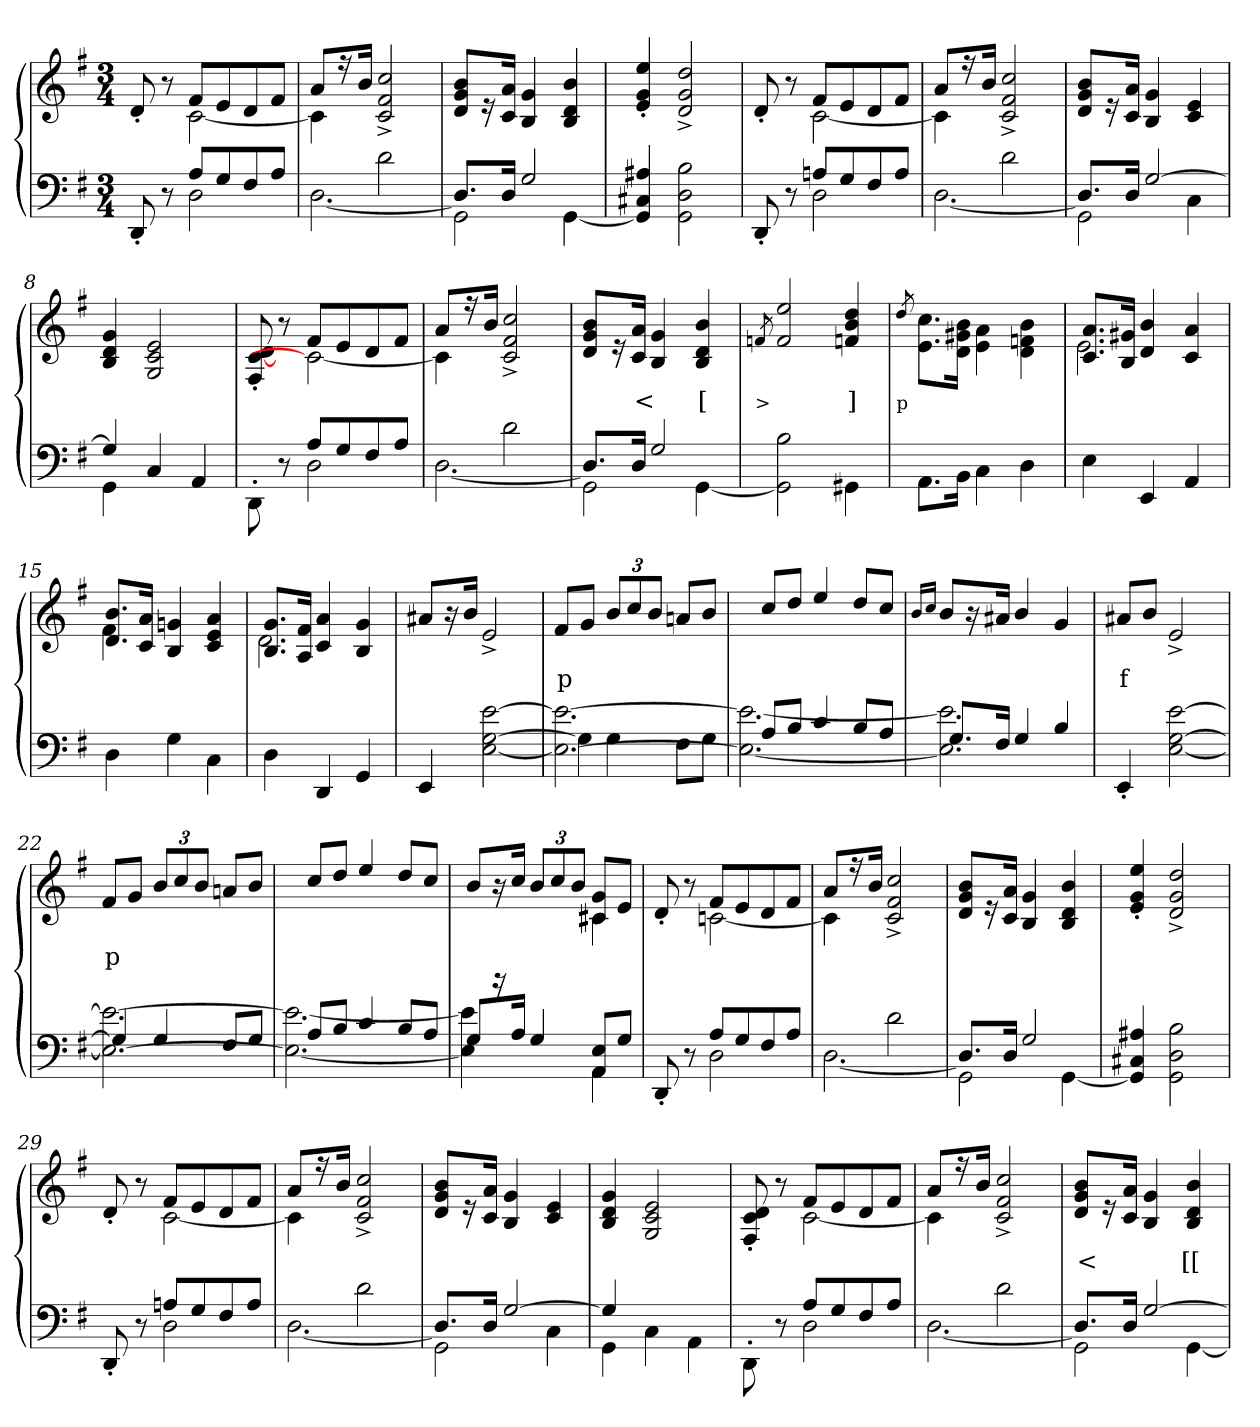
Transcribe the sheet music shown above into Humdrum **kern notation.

**kern	**kern	**text
*part2	*part1	*part1
*staff2	*staff1	*staff1
*clefF4	*clefG2	*
*k[f#]	*k[f#]	*
*G:	*G:	*
*M3/4	*M3/4	*
=1	=1	=1
*^	*^	*
8DD'>	4ryy	8d'>	4ryy	.
8r	.	8r	.	.
8AL	2D	8f#L	[2c	.
8G	.	8e	.	.
8F#	.	8d	.	.
8AJ	.	8f#J	.	.
=2	=2	=2	=2	=2
4ryy	[2.D	8aL	4c]	.
.	.	16r	.	.
.	.	16bJk	.	.
2d\	.	2cc^> 2f#^> 2c^>	2ryy	.
*	*	*v	*v	*
=3	=3	=3	=3
8.DL]	2GG	8b 8g 8dL	.
.	.	16r	.
16DJk	.	16a 16cJk	.
2G	.	4g 4B	.
.	[4GG	4b 4d 4B	.
*v	*v	*	*
=4	=4	=4
4A#X 4C#X 4GG]	4ee'> 4g'> 4e'>	.
2B 2D 2GG	2dd^> 2g^> 2d^>	.
=5	=5	=5
*^	*^	*
8DD'>	4ryy	8d'>	4ryy	.
8r	.	8r	.	.
8AnL	2D	8f#L	[2c	.
8G	.	8e	.	.
8F#	.	8d	.	.
8AJ	.	8f#J	.	.
=6	=6	=6	=6	=6
4ryy	[2.D	8aL	4c]	.
.	.	16r	.	.
.	.	16bJk	.	.
2d\	.	2cc^> 2f#^> 2c^>	2ryy	.
*	*	*v	*v	*
=7	=7	=7	=7
8.DL]	2GG	8b 8g 8dL	.
.	.	16r	.
16DJk	.	16a 16cJk	.
[2G	.	4g 4B	.
.	4C	4e 4c	.
=8	=8	=8	=8
4G]	4GG	4g 4d 4B	.
2ryy	4C	2e 2c 2G	.
.	4AA	.	.
=9	=9	=9	=9
*	*	*^	*
8DD'>\	4ryy	8d'> [8c'> 8F#'>	4ryy	.
8r	.	8r	.	.
8AL	2D	8f#L	2c_	.
8G	.	8e	.	.
8F#	.	8d	.	.
8AJ	.	8f#J	.	.
=10	=10	=10	=10	=10
4ryy	[2.D	8aL	4c]	.
.	.	16r	.	.
.	.	16bJk	.	.
2d\	.	2cc^> 2f#^> 2c^>	2ryy	.
*	*	*v	*v	*
=11	=11	=11	=11
8.DL]	2GG	8b 8g 8dL	.
.	.	16r	.
16DJk	.	16a 16cJk	<
2G	.	4g 4B	.
.	[4GG	4b 4d 4B	[
*v	*v	*	*
=12	=12	=12
.	8qfn/	>
2B\ 2GG\]	2ee/ 2f]	.
4GG#X\	4dd 4b 4fn	]
=13	=13	=13
.	8qdd/	p
8.AA\L	8.cc\ 8.eL	.
16BBJk	16b 16g#X 16dJk	.
4C\	4a\ 4e	.
4D\	4b\ 4fn 4d	.
=14	=14	=14
*	*^	*
4E	8.a 8.cL	2.e	.
.	16g#X 16BJk	.	.
4EE	4b 4d	.	.
4AA	4a 4c	.	.
=15	=15	=15	=15
4D	8.b 8.dL	4f#	.
.	16a 16cJk	.	.
4G	4gn 4B	2ryy	.
4C\	4a 4e 4c	.	.
=16	=16	=16	=16
4D\	8.g 8.BL	2.d	.
.	16f# 16AJk	.	.
4DD	4a 4c	.	.
4GG	4g 4B	.	.
*	*v	*v	*
=17	=17	=17
4EE	8a#X/L	.
.	16r	f
.	16bJk	.
[2e [2G [2E	2e^>	.
=18	=18	=18
*^	*	*
2.e\_ 2.E_	4G\]	8f#L	p
.	.	8gJ	.
.	4G\	12b/L	.
.	.	12cc	.
.	.	12bJ	.
.	8F#\L	8anL	.
.	8GJ	8bJ	.
=19	=19	=19	=19
8AL	2.e_ 2.E_	8cc/L	.
8BJ	.	8ddJ	.
4c	.	4ee/	.
8BL	.	8dd/L	.
8AJ	.	8ccJ	.
=20	=20	=20	=20
.	.	16qb/LL	.
.	.	16qcc/JJ	.
2.e\] 2.E]	8.G/L	8b/L	.
.	.	16r	.
.	16F#Jk	16a#XJk	.
.	4G/	4b/	.
.	4B/	4g	.
*v	*v	*	*
=21	=21	=21
4EE'>	8a#X/L	f
.	8bJ	.
[2e [2G [2E	2e^>	.
=22	=22	=22
*^	*	*
2.e\_ 2.E_	4G/]	8f#L	p
.	.	8gJ	.
.	4G/	12b/L	.
.	.	12cc	.
.	.	12bJ	.
.	8F#/L	8anL	.
.	8GJ	8bJ	.
=23	=23	=23	=23
8AL	2.e_ 2.E_	8cc/L	.
8BJ	.	8ddJ	.
4c	.	4ee/	.
8BL	.	8dd/L	.
8AJ	.	8ccJ	.
=24	=24	=24	=24
*	*	*^	*
8GL	4e] 4E]	8b/L	2ryy	.
16r	.	16r	.	.
16AJk	.	16ccJk	.	.
4G/	4ryy	12b/L	.	.
.	.	12cc	.	.
.	.	12bJ	.	.
8E 8AAL	4AA	8g 8c#XL	4c#	.
8GJ	.	8eJ	.	.
=25	=25	=25	=25	=25
8DD'>	4ryy	8d'>	4ryy	.
8r	.	8r	.	.
8AL	2D	8f#L	[2cn	.
8G	.	8e	.	.
8F#	.	8d	.	.
8AJ	.	8f#J	.	.
=26	=26	=26	=26	=26
4ryy	[2.D	8aL	4c]	.
.	.	16r	.	.
.	.	16bJk	.	.
2d\	.	2cc^> 2f#^> 2c^>	2ryy	.
*	*	*v	*v	*
=27	=27	=27	=27
8.DL]	2GG	8b/ 8g 8dL	.
.	.	16r	.
16DJk	.	16a 16cJk	.
2G	.	4g 4B	.
.	[4GG	4b 4d 4B	.
*v	*v	*	*
=28	=28	=28
4A#X 4C#X 4GG]	4ee'> 4g'> 4e'>	.
2B 2D 2GG	2dd^> 2g^> 2d^>	.
=29	=29	=29
*^	*^	*
8DD'>	4ryy	8d'>	4ryy	.
8r	.	8r	.	.
8AnL	2D	8f#L	[2c	.
8G	.	8e	.	.
8F#	.	8d	.	.
8AJ	.	8f#J	.	.
=30	=30	=30	=30	=30
4ryy	[2.D	8aL	4c]	.
.	.	16r	.	.
.	.	16bJk	.	.
2d\	.	2cc^> 2f#^> 2c^>	2ryy	.
*	*	*v	*v	*
=31	=31	=31	=31
8.DL]	2GG	8b/ 8g 8dL	.
.	.	16r	.
16DJk	.	16a 16cJk	.
[2G	.	4g 4B	.
.	4C	4e 4c	.
=32	=32	=32	=32
4G]	4GG	4g 4d 4B	.
2ryy	4C\	2e 2c 2G	.
.	4AA\	.	.
=33	=33	=33	=33
*	*	*^	*
8DD'>\	4ryy	8d'> 8c'> 8F#'>	4ryy	.
8r	.	8r	.	.
8AL	2D	8f#L	[2c	.
8G	.	8e	.	.
8F#	.	8d	.	.
8AJ	.	8f#J	.	.
=34	=34	=34	=34	=34
4ryy	[2.D	8aL	4c]	.
.	.	16r	.	.
.	.	16bJk	.	.
2d\	.	2cc^> 2f#^> 2c^>	2ryy	.
*	*	*v	*v	*
=35	=35	=35	=35
8.DL]	2GG	8b/ 8g 8dL	<
.	.	16r	.
16DJk	.	16a 16cJk	.
[2G	.	4g 4B	.
.	[4GG	4b 4d 4B	[[
*v	*v	*	*
=	=	=
*-	*-	*-
